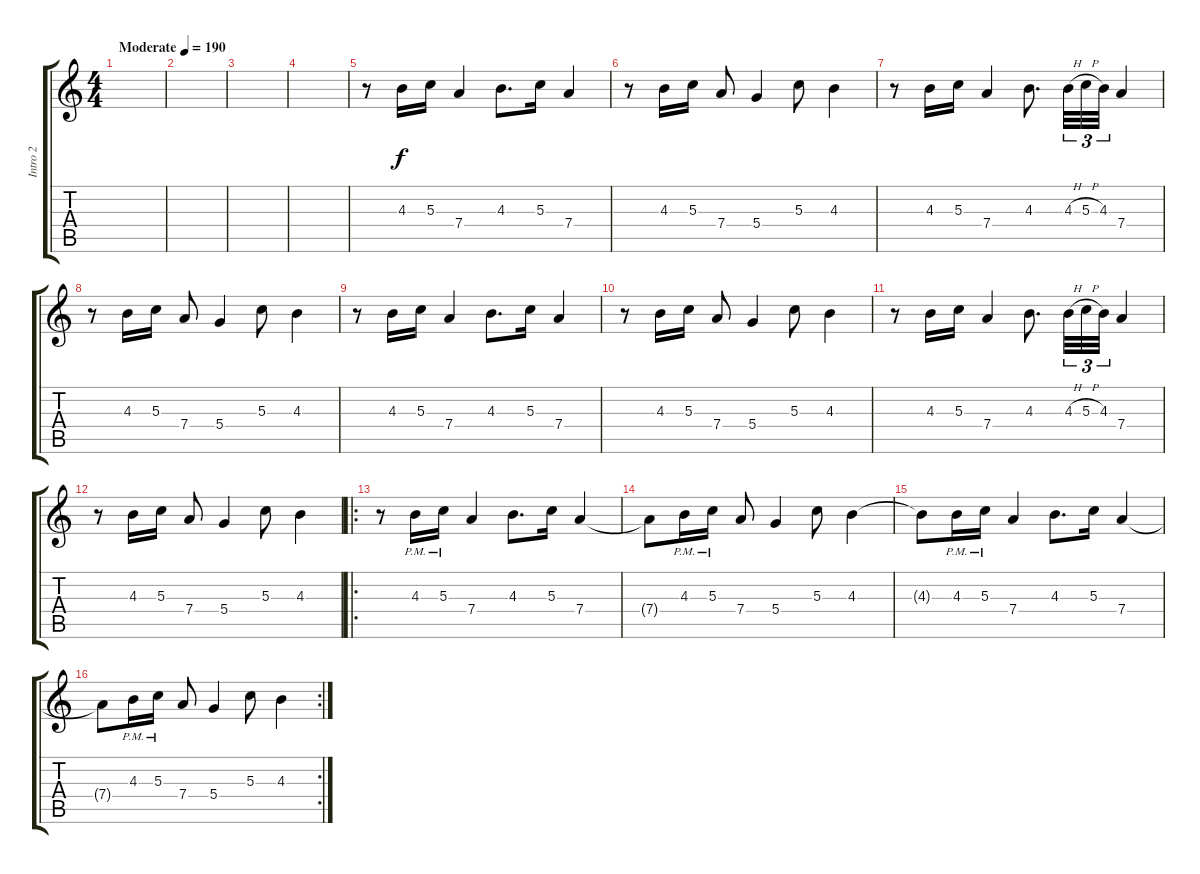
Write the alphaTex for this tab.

\track ("Intro 2" "Intro 2") {instrument acousticguitarsteel}
\staff {score tabs}
\tuning (E4 B3 G3 D3 A2 E2) {hide}
\ts (4 4)
\tempo (190 "Moderate")
\tempo 70
\tempo (190 "Moderate")
\clef g2
\ks c
|
|
|
|
r.8 4.3.16 5.3.16 7.4.4 4.3.8{d} 5.3.16 7.4.4 |
r.8 4.3.16 5.3.16 7.4.8 5.4.4 5.3.8 4.3.4 |
r.8 4.3.16 5.3.16 7.4.4 4.3.8{d} 4.3{h}.32{tu (3 2)} 5.3{h}.32{tu (3 2)} 4.3.32{tu (3 2)} 7.4.4 |
r.8 4.3.16 5.3.16 7.4.8 5.4.4 5.3.8 4.3.4 |
r.8 4.3.16 5.3.16 7.4.4 4.3.8{d} 5.3.16 7.4.4 |
r.8 4.3.16 5.3.16 7.4.8 5.4.4 5.3.8 4.3.4 |
r.8 4.3.16 5.3.16 7.4.4 4.3.8{d} 4.3{h}.32{tu (3 2)} 5.3{h}.32{tu (3 2)} 4.3.32{tu (3 2)} 7.4.4 |
r.8 4.3.16 5.3.16 7.4.8 5.4.4 5.3.8 4.3.4 |
\ro
r.8{volume 7 instrument distortionguitar} 4.3{pm}.16 5.3{pm}.16 7.4.4 4.3.8{d} 5.3.16 7.4.4 |
7.4{t}.8 4.3{pm}.16 5.3{pm}.16 7.4.8 5.4.4 5.3.8 4.3.4 |
4.3{t}.8 4.3{pm}.16 5.3{pm}.16 7.4.4 4.3.8{d} 5.3.16 7.4.4 |
\rc 2
7.4{t}.8 4.3{pm}.16 5.3{pm}.16 7.4.8 5.4.4 5.3.8 4.3.4
